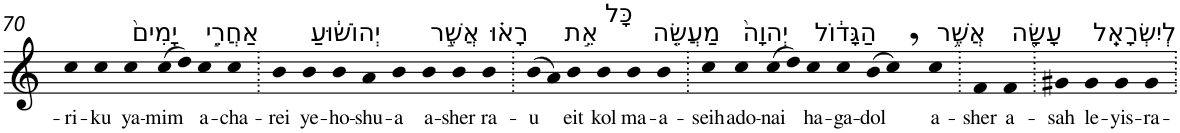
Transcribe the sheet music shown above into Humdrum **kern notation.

**kern	**text
*part1	*part1
*staff1	*staff1
*I"Piano	*
*I'Pno	*
!!LO:PB:g=z
*clefG2	*
*k[]	*
=70	=70
!	!LO:LY:b
4cc	-ri-
!	!LO:LY:b
4cc	-ku
!LO:TX:a:t=יָמִים֙	!
!	!LO:LY:b
4cc	ya-
!	!LO:LY:b
(>8cc	-mim
8dd)	.
!LO:TX:a:t=אַחֲרֵ֣י	!
!	!LO:LY:b
4cc	a-
!	!LO:LY:b
4cc	-cha-
=71.	=71.
!	!LO:LY:b
4b	-rei
!LO:TX:a:t=יְהוֹשׁ֔וּעַ	!
!	!LO:LY:b
4b	ye-
!	!LO:LY:b
4b	-ho-
!	!LO:LY:b
4a	-shu-
!	!LO:LY:b
4b	-a
!LO:TX:a:t=אֲשֶׁ֣ר	!
!	!LO:LY:b
4b	a-
!	!LO:LY:b
4b	-sher
!LO:TX:a:t=רָא֗וּ	!
!	!LO:LY:b
4b	ra-
=72.	=72.
!	!LO:LY:b
(>8b	-u
8a)	.
!LO:TX:a:t=אֵ֣ת	!
!	!LO:LY:b
4b	eit
!LO:TX:a:t=כָּל	!
!	!LO:LY:b
4b	kol
!LO:TX:a:t=מַעֲשֵׂ֤ה	!
!	!LO:LY:b
4b	ma-
!	!LO:LY:b
4b	-a-
=73.	=73.
!	!LO:LY:b
4cc	-seih
!LO:TX:a:t=יְהוָה֙	!
!	!LO:LY:b
4cc	ado-
!	!LO:LY:b
(>8cc	-nai
8dd)	.
!LO:TX:a:t=הַגָּד֔וֹל	!
!	!LO:LY:b
4cc	ha-
!	!LO:LY:b
4cc	-ga-
!	!LO:LY:b
(>8b	-dol
8cc,)	.
!LO:TX:a:t=אֲשֶׁ֥ר	!
!	!LO:LY:b
4cc	a-
=74.	=74.
!	!LO:LY:b
4f	-sher
!LO:TX:a:t=עָשָׂ֖ה	!
!	!LO:LY:b
4f	a-
=75.	=75.
!	!LO:LY:b
4g#X	-sah
!LO:TX:a:t=לְיִשְׂרָאֵֽל	!
!	!LO:LY:b
4g#	le-
!	!LO:LY:b
4g#	-yis-
!	!LO:LY:b
4g#	-ra-
=.	=.
*-	*-
